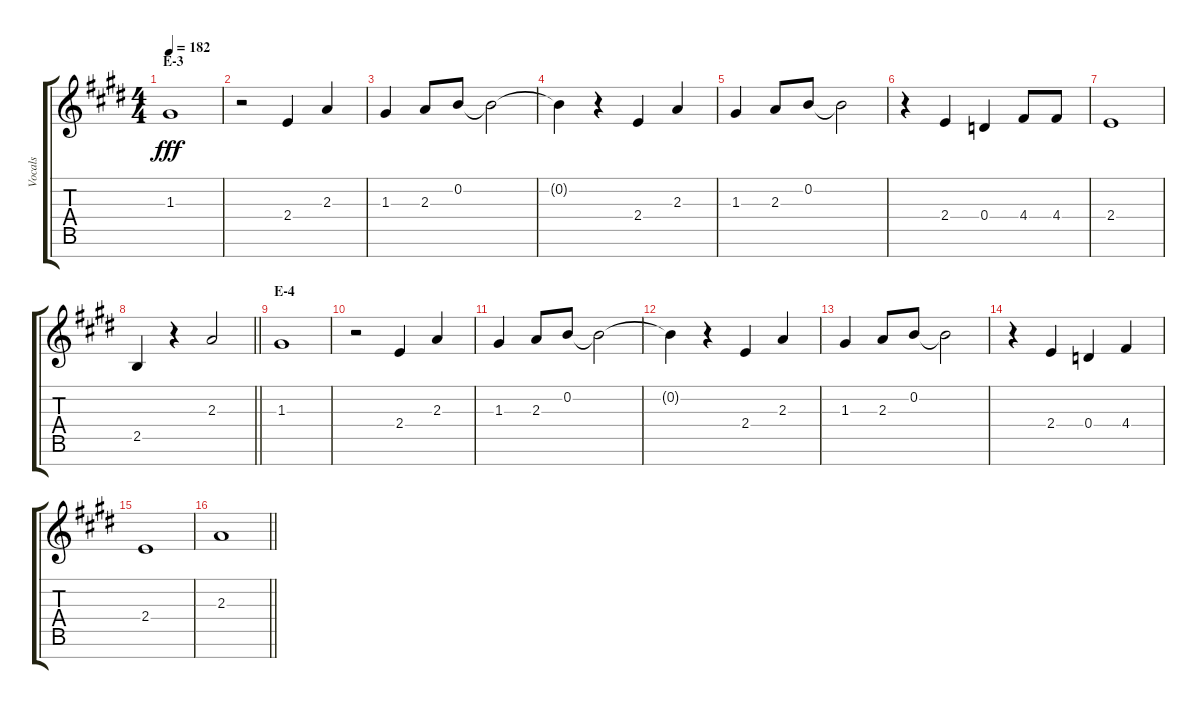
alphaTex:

\track ("Vocals" "Vocals") {instrument voiceoohs}
\staff {score tabs}
\tuning (E5 B4 G4 D4 A3 E3 B2) {hide}
\ts (4 4)
\section ("" "E-3")
\tempo 182
\clef g2
\ks e
1.3.1{dy fff} |
r.2 2.4.4 2.3.4 |
1.3.4 2.3.8 0.2.8 0.2{t}.2 |
0.2{t}.4 r.4 2.4.4 2.3.4 |
1.3.4 2.3.8 0.2.8 0.2{t}.2 |
r.4 2.4.4 0.4.4 4.4.8 4.4.8 |
2.4.1 |
\barLineRight lightlight
2.5.4 r.4 2.3.2 |
\section ("" "E-4")
1.3.1 |
r.2 2.4.4 2.3.4 |
1.3.4 2.3.8 0.2.8 0.2{t}.2 |
0.2{t}.4 r.4 2.4.4 2.3.4 |
1.3.4 2.3.8 0.2.8 0.2{t}.2 |
r.4 2.4.4 0.4.4 4.4.4 |
2.4.1 |
\barLineRight lightlight
2.3.1
